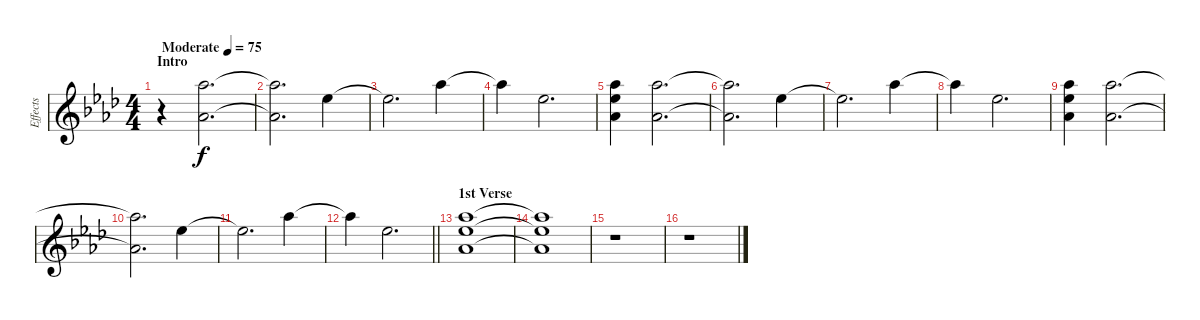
\track ("Effects" "Effects") {instrument fx6goblins}
\staff {score}
\tuning (E4 B3 G3 D3 A2 E2) {hide}
\ts (4 4)
\section ("" "Intro")
\tempo (75 "Moderate")
\clef g2
\ks fminor
r.4{dy f instrument fx6goblins} (16.1 13.3).2{d} |
(16.1{t} 13.3{t}).2{d} 16.2.4 |
16.2{t}.2{d} 16.1.4 |
16.1{t}.4 16.2.2{d} |
(16.1 16.2 18.4).4 (16.1 18.4).2{d} |
(16.1{t} 18.4{t}).2{d} 16.2.4 |
16.2{t}.2{d} 16.1.4 |
16.1{t}.4 16.2.2{d} |
(16.1 16.2 18.4).4 (16.1 18.4).2{d} |
(16.1{t} 18.4{t}).2{d} 16.2.4 |
16.2{t}.2{d} 16.1.4 |
\barLineRight lightlight
16.1{t}.4 16.2.2{d} |
\section ("" "1st Verse")
(16.1 16.2 18.4).1 |
(16.1{t} 16.2{t} 18.4{t}).1 |
r.1 |
r.1
